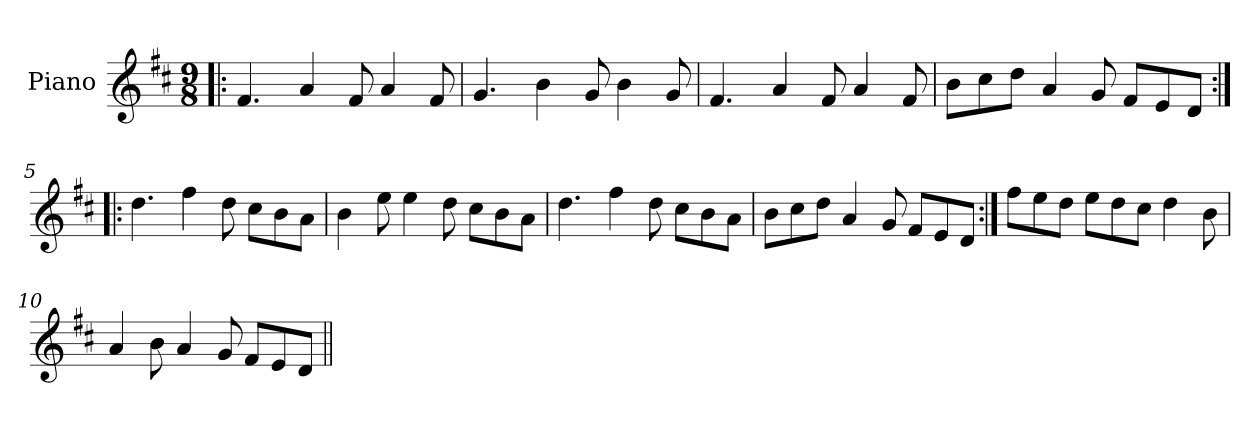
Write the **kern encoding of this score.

**kern
*part1
*staff1
*I"Piano
*I'Pno
*clefG2
*k[f#c#]
*D:
*M9/8
=1!|:
4.f#/
4a/
8f#/
4a/
8f#/
=2
4.g/
4b\
8g/
4b\
8g/
=3
4.f#/
4a/
8f#/
4a/
8f#/
=4
8b\L
8cc#\
8dd\J
4a/
8g/
8f#/L
8e/
8d/J
=5:|!|:
4.dd\
4ff#\
8dd\
8cc#\L
8b\
8a\J
=6
4b\
8ee\
4ee\
8dd\
8cc#\L
8b\
8a\J
=7
4.dd\
4ff#\
8dd\
8cc#\L
8b\
8a\J
=8
8b\L
8cc#\
8dd\J
4a/
8g/
8f#/L
8e/
8d/J
=9:|!
8ff#\L
8ee\
8dd\J
8ee\L
8dd\
8cc#\J
4dd\
8b\
=10
4a/
8b\
4a/
8g/
8f#/L
8e/
8d/J
=||
*-
